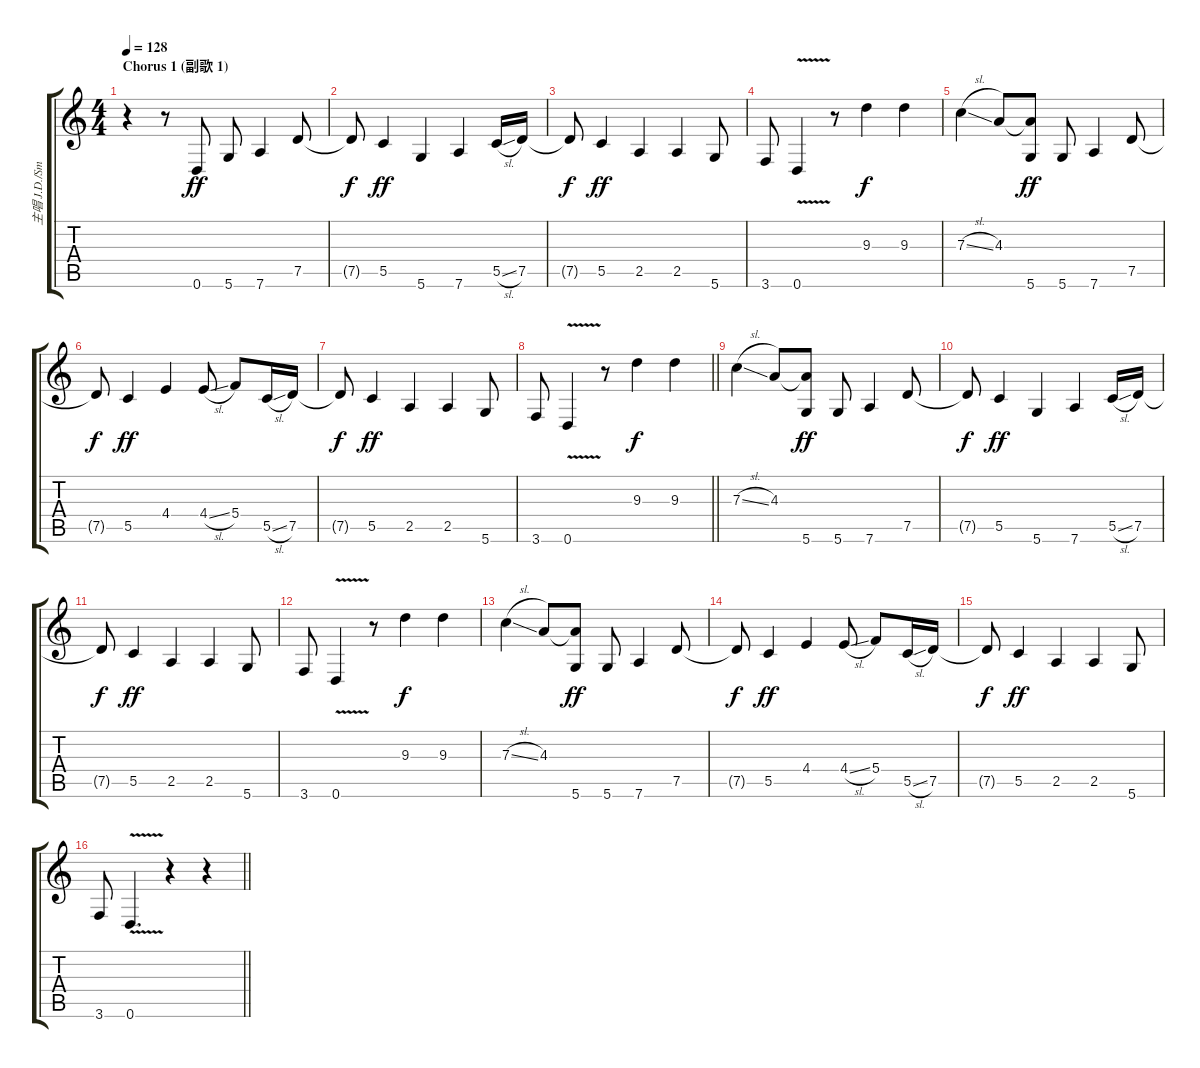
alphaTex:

\track ("主唱 J.D./Smith" "主唱 J.D./Sm") {instrument distortionguitar}
\staff {score tabs}
\tuning (D4 A3 F3 C3 G2 D2) {hide}
\ts (4 4)
\section ("" "Chorus 1 (副歌 1)")
\tempo 128
\clef g2
\ks c
r.4{dy f} r.8 0.6.8{dy ff} 5.6.8 7.6.4 7.5.8 |
7.5{t}.8{dy f} 5.5.4{dy ff} 5.6.4 7.6.4 5.5{sl}.16 7.5.16 |
7.5{t}.8{dy f} 5.5.4{dy ff} 2.5.4 2.5.4 5.6.8 |
3.6.8 0.6{v}.4 r.8 9.3.4{dy f} 9.3.4 |
7.3{sl}.4 4.3.8 (4.3{t} 5.6).8{dy ff} 5.6.8 7.6.4 7.5.8 |
7.5{t}.8{dy f} 5.5.4{dy ff} 4.4.4 4.4{sl}.8 5.4.8 5.5{sl}.16 7.5.16 |
7.5{t}.8{dy f} 5.5.4{dy ff} 2.5.4 2.5.4 5.6.8 |
\barLineRight lightlight
3.6.8 0.6{v}.4 r.8 9.3.4{dy f} 9.3.4 |
7.3{sl}.4 4.3.8 (4.3{t} 5.6).8{dy ff} 5.6.8 7.6.4 7.5.8 |
7.5{t}.8{dy f} 5.5.4{dy ff} 5.6.4 7.6.4 5.5{sl}.16 7.5.16 |
7.5{t}.8{dy f} 5.5.4{dy ff} 2.5.4 2.5.4 5.6.8 |
3.6.8 0.6{v}.4 r.8 9.3.4{dy f} 9.3.4 |
7.3{sl}.4 4.3.8 (4.3{t} 5.6).8{dy ff} 5.6.8 7.6.4 7.5.8 |
7.5{t}.8{dy f} 5.5.4{dy ff} 4.4.4 4.4{sl}.8 5.4.8 5.5{sl}.16 7.5.16 |
7.5{t}.8{dy f} 5.5.4{dy ff} 2.5.4 2.5.4 5.6.8 |
\barLineRight lightlight
3.6.8 0.6{v}.4{d} r.4 r.4
